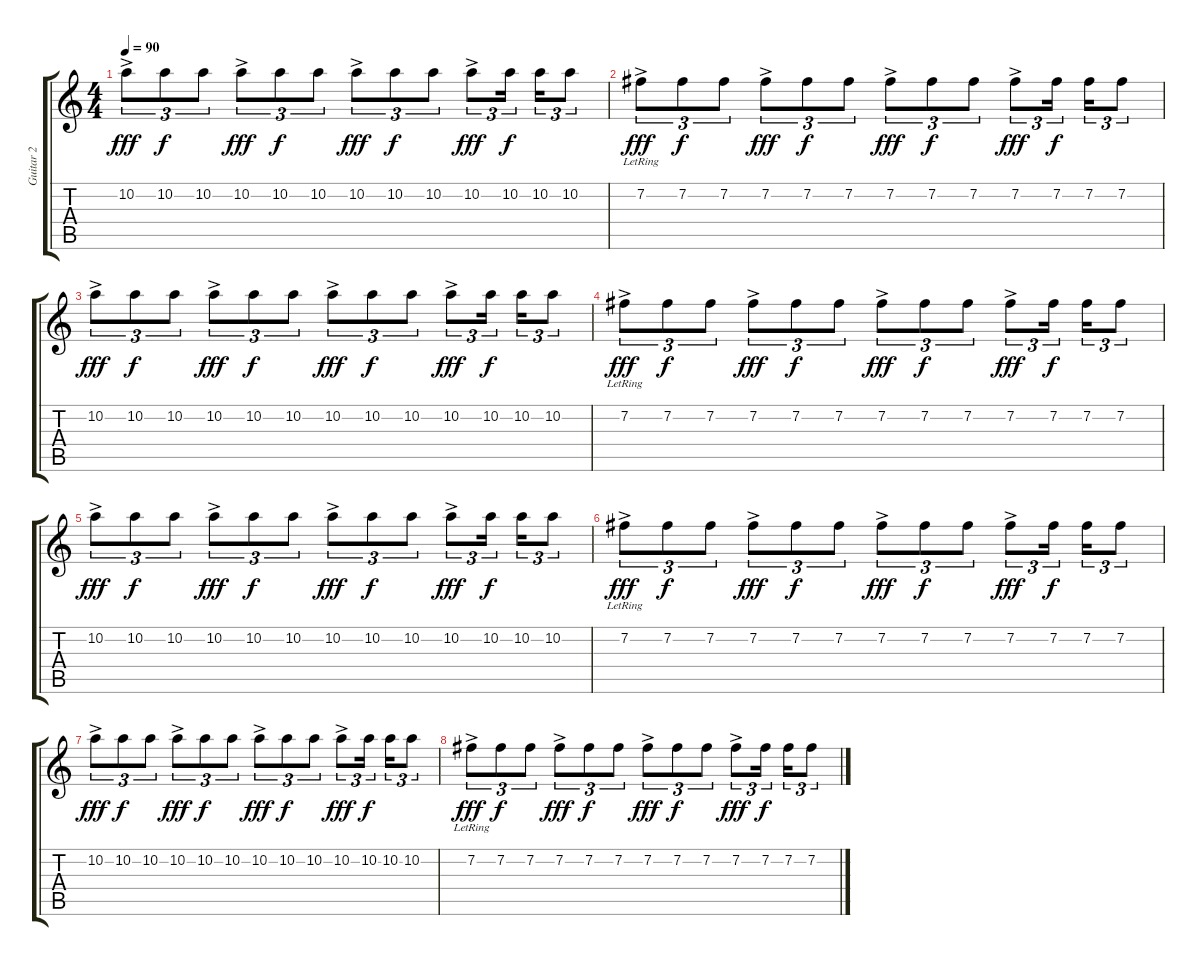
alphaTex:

\track ("Guitar 2" "Guitar 2") {instrument distortionguitar}
\staff {score tabs}
\tuning (E4 B3 G3 D3 A2 D2) {hide}
\ts (4 4)
\tempo 90
\clef g2
\ks c
10.2{ac}.8{tu (3 2) dy fff} 10.2.8{tu (3 2) dy f} 10.2.8{tu (3 2)} 10.2{ac}.8{tu (3 2) dy fff} 10.2.8{tu (3 2) dy f} 10.2.8{tu (3 2)} 10.2{ac}.8{tu (3 2) dy fff} 10.2.8{tu (3 2) dy f} 10.2.8{tu (3 2)} 10.2{ac}.8{tu (3 2) dy fff} 10.2.16{tu (3 2) dy f} 10.2.16{tu (3 2)} 10.2.8{tu (3 2)} |
7.2{ac lr}.8{tu (3 2) dy fff} 7.2.8{tu (3 2) dy f} 7.2.8{tu (3 2)} 7.2{ac}.8{tu (3 2) dy fff} 7.2.8{tu (3 2) dy f} 7.2.8{tu (3 2)} 7.2{ac}.8{tu (3 2) dy fff} 7.2.8{tu (3 2) dy f} 7.2.8{tu (3 2)} 7.2{ac}.8{tu (3 2) dy fff} 7.2.16{tu (3 2) dy f} 7.2.16{tu (3 2)} 7.2.8{tu (3 2)} |
10.2{ac}.8{tu (3 2) dy fff} 10.2.8{tu (3 2) dy f} 10.2.8{tu (3 2)} 10.2{ac}.8{tu (3 2) dy fff} 10.2.8{tu (3 2) dy f} 10.2.8{tu (3 2)} 10.2{ac}.8{tu (3 2) dy fff} 10.2.8{tu (3 2) dy f} 10.2.8{tu (3 2)} 10.2{ac}.8{tu (3 2) dy fff} 10.2.16{tu (3 2) dy f} 10.2.16{tu (3 2)} 10.2.8{tu (3 2)} |
7.2{ac lr}.8{tu (3 2) dy fff} 7.2.8{tu (3 2) dy f} 7.2.8{tu (3 2)} 7.2{ac}.8{tu (3 2) dy fff} 7.2.8{tu (3 2) dy f} 7.2.8{tu (3 2)} 7.2{ac}.8{tu (3 2) dy fff} 7.2.8{tu (3 2) dy f} 7.2.8{tu (3 2)} 7.2{ac}.8{tu (3 2) dy fff} 7.2.16{tu (3 2) dy f} 7.2.16{tu (3 2)} 7.2.8{tu (3 2)} |
10.2{ac}.8{tu (3 2) dy fff} 10.2.8{tu (3 2) dy f} 10.2.8{tu (3 2)} 10.2{ac}.8{tu (3 2) dy fff} 10.2.8{tu (3 2) dy f} 10.2.8{tu (3 2)} 10.2{ac}.8{tu (3 2) dy fff} 10.2.8{tu (3 2) dy f} 10.2.8{tu (3 2)} 10.2{ac}.8{tu (3 2) dy fff} 10.2.16{tu (3 2) dy f} 10.2.16{tu (3 2)} 10.2.8{tu (3 2)} |
7.2{ac lr}.8{tu (3 2) dy fff} 7.2.8{tu (3 2) dy f} 7.2.8{tu (3 2)} 7.2{ac}.8{tu (3 2) dy fff} 7.2.8{tu (3 2) dy f} 7.2.8{tu (3 2)} 7.2{ac}.8{tu (3 2) dy fff} 7.2.8{tu (3 2) dy f} 7.2.8{tu (3 2)} 7.2{ac}.8{tu (3 2) dy fff} 7.2.16{tu (3 2) dy f} 7.2.16{tu (3 2)} 7.2.8{tu (3 2)} |
10.2{ac}.8{tu (3 2) dy fff} 10.2.8{tu (3 2) dy f} 10.2.8{tu (3 2)} 10.2{ac}.8{tu (3 2) dy fff} 10.2.8{tu (3 2) dy f} 10.2.8{tu (3 2)} 10.2{ac}.8{tu (3 2) dy fff} 10.2.8{tu (3 2) dy f} 10.2.8{tu (3 2)} 10.2{ac}.8{tu (3 2) dy fff} 10.2.16{tu (3 2) dy f} 10.2.16{tu (3 2)} 10.2.8{tu (3 2)} |
7.2{ac lr}.8{tu (3 2) dy fff} 7.2.8{tu (3 2) dy f} 7.2.8{tu (3 2)} 7.2{ac}.8{tu (3 2) dy fff} 7.2.8{tu (3 2) dy f} 7.2.8{tu (3 2)} 7.2{ac}.8{tu (3 2) dy fff} 7.2.8{tu (3 2) dy f} 7.2.8{tu (3 2)} 7.2{ac}.8{tu (3 2) dy fff} 7.2.16{tu (3 2) dy f} 7.2.16{tu (3 2)} 7.2.8{tu (3 2)}
